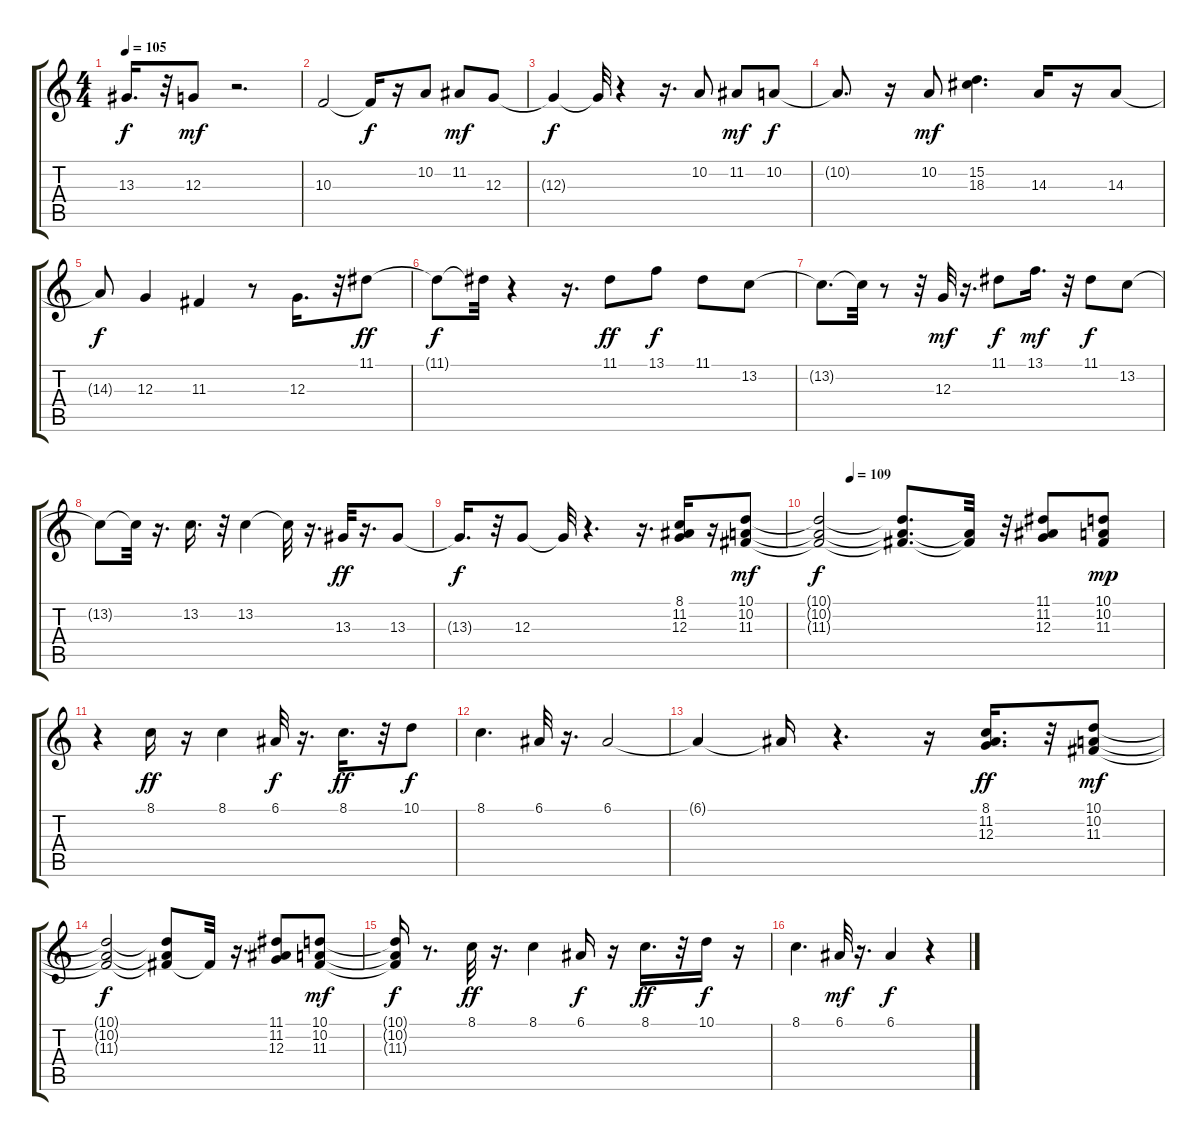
\track "" {instrument ocarina}
\staff {score tabs}
\tuning (E4 B3 G3 D3 A2 E2) {hide}
\ts (4 4)
\tempo 105
\clef g2
\ks c
13.3{t}.16{d dy f} r.32 12.3.8{dy mf} r.2{d} |
10.3.2 10.3{t}.16{dy f} r.16 10.2.8 11.2.8{dy mf} 12.3.8 |
12.3{t}.4{dy f} 12.3{t}.32 r.4 r.16{d} 10.2.8 11.2.8{dy mf} 10.2.8{dy f} |
10.2{t}.8{d} r.16 10.2.8{dy mf} (15.2 18.3).4{d} 14.3.16 r.16 14.3.8 |
14.3{t}.8{dy f} 12.3.4 11.3.4 r.8 12.3.16{d} r.32 11.1.8{dy ff} |
11.1{t}.8{dy f} 11.1{t}.32 r.4 r.16{d} 11.1.8{dy ff} 13.1.8{dy f} 11.1.8 13.2.8 |
13.2{t}.8{d} 13.2{t}.32 r.8 r.32 12.3.32{dy mf} r.16{d} 11.1.8{dy f} 13.1.16{d dy mf} r.32 11.1.8{dy f} 13.2.8 |
13.2{t}.8 13.2{t}.32 r.16{d} 13.2.16{d} r.32 13.2.4 13.2{t}.32 r.16{d} 13.3.32{dy ff} r.16{d} 13.3.8 |
13.3{t}.16{d dy f} r.32 12.3.8 12.3{t}.32 r.4{d} r.16{d} (8.1 11.2 12.3).16 r.16 (10.1 10.2 11.3).8{dy mf} |
\tempo (109 0.09375)
(10.1{t} 10.2{t} 11.3{t}).2{dy f} (10.1{t} 10.2{t} 11.3{t}).8{d} (10.2{t} 11.3{t}).32 r.32 (11.1 11.2 12.3).8 (10.1 10.2 11.3).8{dy mp} |
r.4 8.1.16{dy ff} r.16 8.1.4 6.1.32{dy f} r.16{d} 8.1.16{d dy ff} r.32 10.1.8{dy f} |
8.1.4{d} 6.1.32 r.16{d} 6.1.2 |
6.1{t}.4 6.1{t}.16 r.4{d} r.16 (8.1 11.2 12.3).16{d dy ff} r.32 (10.1 10.2 11.3).8{dy mf} |
(10.1{t} 10.2{t} 11.3{t}).2{dy f} (10.1{t} 10.2{t} 11.3{t}).8 11.3{t}.32 r.16{d} (11.1 11.2 12.3).8 (10.1 10.2 11.3).8{dy mf} |
(10.1{t} 10.2{t} 11.3{t}).16{dy f} r.8{d} 8.1.32{dy ff} r.16{d} 8.1.4 6.1.16{dy f} r.16 8.1.16{d dy ff} r.32 10.1.16{dy f} r.16 |
8.1.4{d} 6.1.32{dy mf} r.16{d} 6.1.4{dy f} r.4
